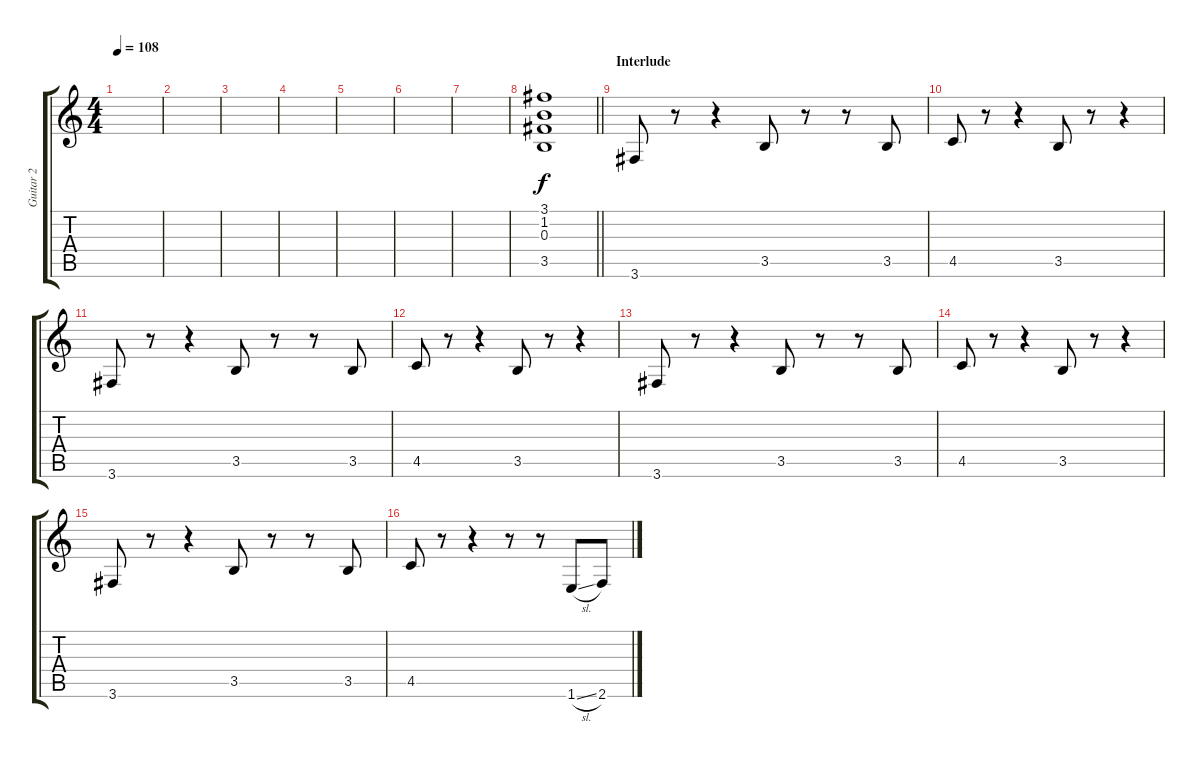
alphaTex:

\track ("Guitar 2" "Guitar 2") {instrument electricguitarmuted}
\staff {score tabs}
\tuning (Eb4 Bb3 Gb3 Db3 Ab2 Eb2) {hide}
\ts (4 4)
\tempo 108
\clef g2
\ks c
|
|
|
|
|
|
|
\barLineRight lightlight
(3.1 1.2 0.3 3.5).1 |
\section ("" "Interlude")
3.6.8 r.8 r.4 3.5.8 r.8 r.8 3.5.8 |
4.5.8 r.8 r.4 3.5.8 r.8 r.4 |
3.6.8 r.8 r.4 3.5.8 r.8 r.8 3.5.8 |
4.5.8 r.8 r.4 3.5.8 r.8 r.4 |
3.6.8 r.8 r.4 3.5.8 r.8 r.8 3.5.8 |
4.5.8 r.8 r.4 3.5.8 r.8 r.4 |
3.6.8 r.8 r.4 3.5.8 r.8 r.8 3.5.8 |
4.5.8 r.8 r.4 r.8 r.8 1.6{sl}.8 2.6.8
